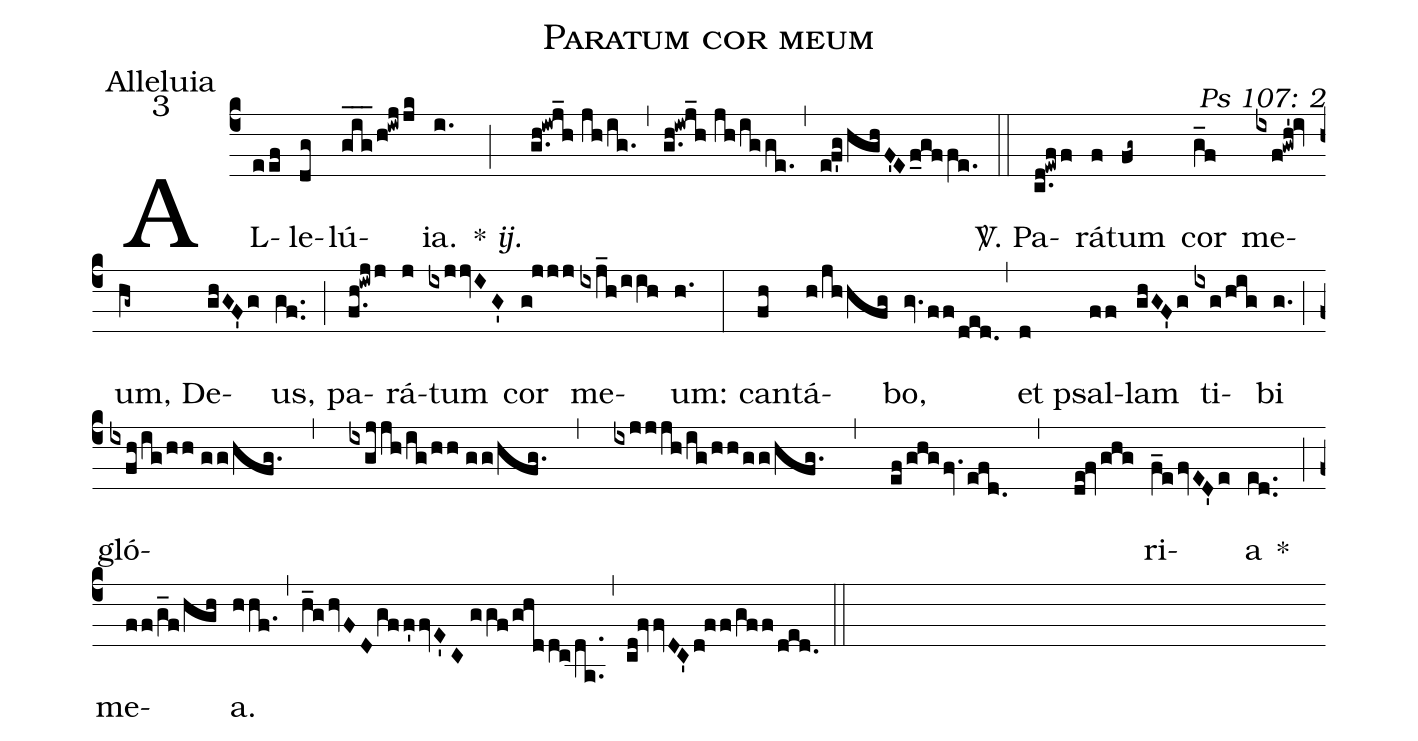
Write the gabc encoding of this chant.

name: Paratum cor meum;
office-part: Alleluia;
mode: 3;
commentary: Ps 107: 2;
%%
(c4) AL(eef)le(dg)lú(gig___/h!iwjjk)ia.(i.) {*} <i>ij.</i>(;) (g.h!iwj_h//jh/ig.) (,) (g.h!iwj_h//jh/igge.) (,) (e!f'g/hghF'E/f_gffe.) (::)
<sp>V/</sp>. Pa(c.d!ewff)rá(f)tum(fg~) cor(g_f) me(ixf!gwh'!iv)um,(hg~) De(ghGF'g)us,(gf..) (;) pa(f.h!iwjj)rá(j)tum(ixjjvIG') cor(g!jjj) me(ix!j_h/iih)um:(h.) (:)
can(fh)tá(h/jhhfg)bo,(gv.ff/ded.) (,) et(d) psal(ff)lam(ghGF'g) ti(ixg/hig)bi(g.) (;) gló(ixfh/ig/hh//gg/hfg. , ixgjjh/ig/hh//gg/hfg. , ixjjjh/ig/hh/gg/hfg. , ef/ghg/fv./efd. , de!fv/ghg)ri(f_e/fvED'e)a(ed..) *(;) me(ff/g_f/hgh)a.(hhf.) (,) (h_g/hvFD/gff'fvE'C//ggf/ghddc/da..) (,) (cd!fvvDC'd!ff/gff/ded.) (::)
